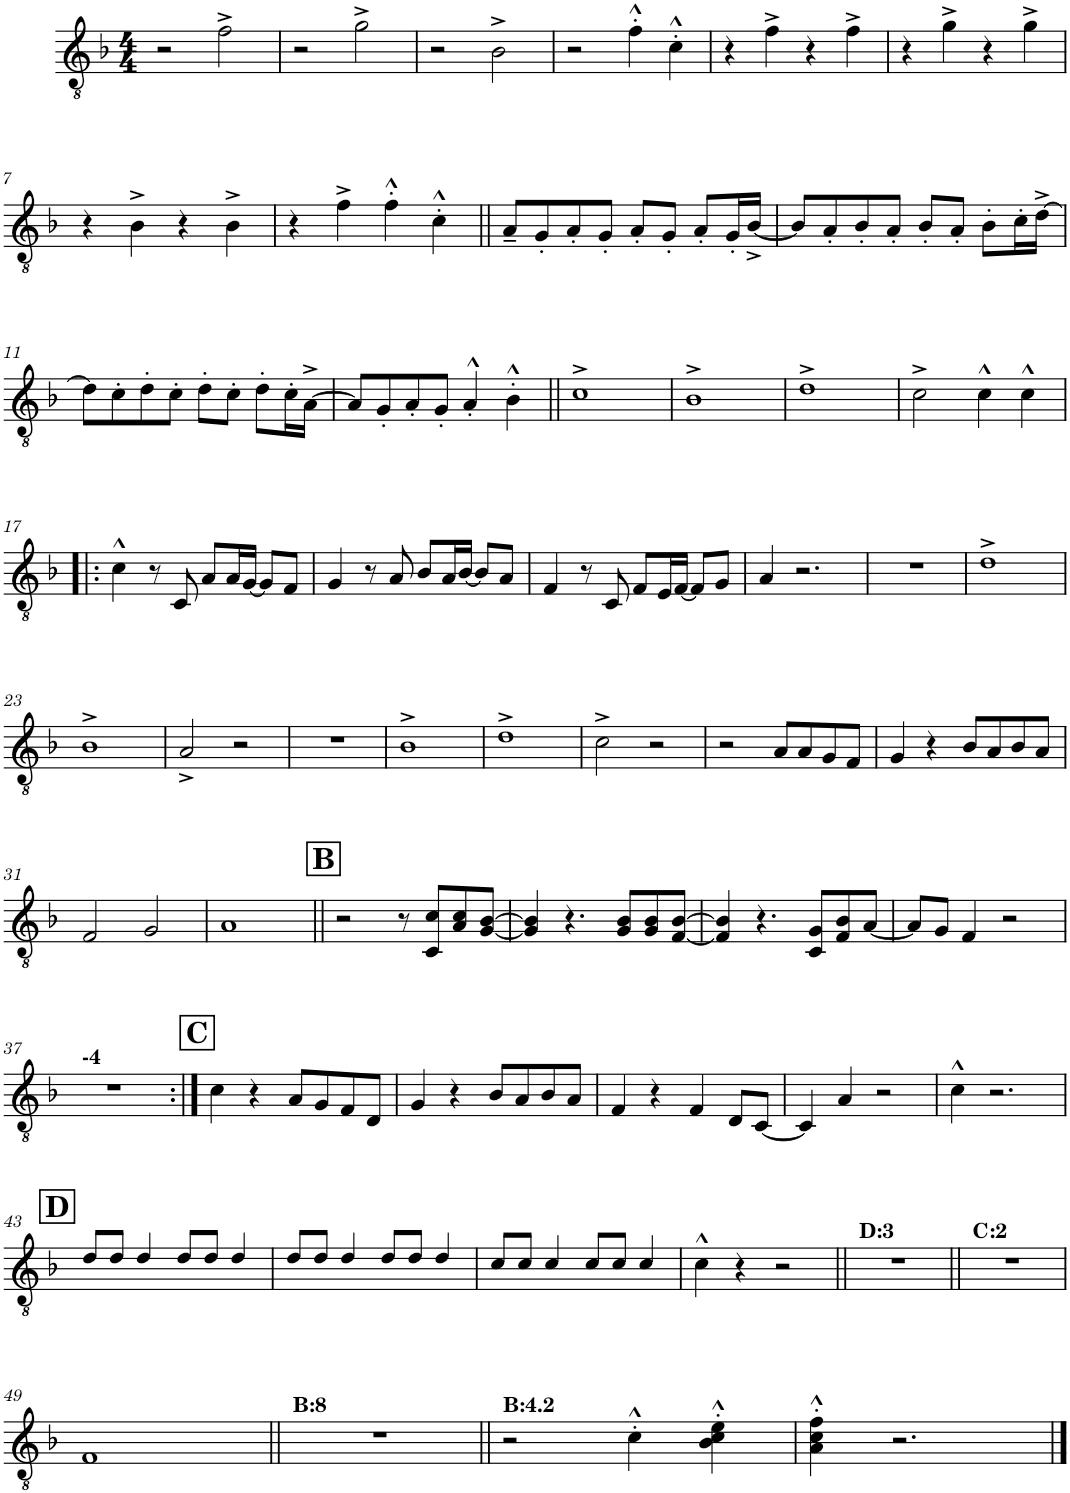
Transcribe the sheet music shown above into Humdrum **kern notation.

**kern
*part1
*staff1
*I"Trombone
*I'Tbn.
*clefGv2
*Trd1c2
*k[b-]
*M4/4
=1
2r
2f^\
=2
2r
2g^\
=3
2r
2B-^\
=4
2r
4f'^^\
4c'^^\
=5
4r
4f^\
4r
4f^\
=6
4r
4g^\
4r
4g^\
!!LO:LB:g=z
=7
4r
4B-^\
4r
4B-^\
=8
4r
4f^\
4f'^^\
4c'^^\
=9||
8A~/L
8G'/
8A'/
8G'/J
8A'/L
8G'/J
8A'/L
16G'/L
[<16B-^/JJ
=10
8B-/L]
8A'/
8B-'/
8A'/J
8B-'/L
8A'/J
8B-'\L
16c'\L
[>16d^\JJ
!!LO:LB:g=z
=11
8d\L]
8c'\
8d'\
8c'\J
8d'\L
8c'\J
8d'\L
16c'\L
[16A^\JJ
=12
8A/L]
8G'/
8A'/
8G'/J
4A'^^/
4B-'^^\
=13||
1c^
=14
1B-^
=15
1d^
=16
2c^\
4c^^\
4c^^\
!!LO:LB:g=z
=17!|:
4c^^\
8r
8C/
8A/L
16A/L
[<16G/JJ
8G/L]
8F/J
=18
4G/
8r
8A/
8B-/L
16A/L
[<16B-/JJ
8B-/L]
8A/J
=19
4F/
8r
8C/
8F/L
16E/L
[<16F/JJ
8F/L]
8G/J
=20
4A/
2.r
=21
1r
=22
1d^
!!LO:LB:g=z
=23
1B-^
=24
2A^/
2r
=25
1r
=26
1B-^
=27
1d^
=28
2c^\
2r
=29
2r
8A/L
8A/
8G/
8F/J
=30
4G/
4r
8B-/L
8A/
8B-/
8A/J
!!LO:LB:g=z
=31
2F/
2G/
=32
1A
!!LO:REH:place=s1:a:B:cj:fs=14:t=B
=33||
2r
8r
8C/ 8c/L
8A/ 8c/
[8G/ [8B-/J
=34
4G/] 4B-/]
4.r
8G/ 8B-/L
8G/ 8B-/
[8F/ [8B-/J
=35
4F/] 4B-/]
4.r
8C/ 8G/L
8F/ 8B-/
[8A/J
=36
8A/L]
8G/J
4F/
2r
!!LO:LB:g=z
=37
!LO:TX:a:B:t=-4
1r
!!LO:REH:place=s1:a:B:cj:fs=14:t=C
=38:|!
4c\
4r
8A/L
8G/
8F/
8D/J
=39
4G/
4r
8B-/L
8A/
8B-/
8A/J
=40
4F/
4r
4F/
8D/L
[8C/J
=41
4C/]
4A/
2r
=42
4c^^\
2.r
!!LO:LB:g=z
!!LO:REH:place=s1:a:B:cj:fs=14:t=D
=43
8d/L
8d/J
4d/
8d/L
8d/J
4d/
=44
8d/L
8d/J
4d/
8d/L
8d/J
4d/
=45
8c/L
8c/J
4c/
8c/L
8c/J
4c/
=46
4c^^\
4r
2r
=47||
!LO:TX:a:B:t=D&colon;3
1r
=48||
!LO:TX:a:B:t=C&colon;2
1r
!!LO:LB:g=z
=49
1F
=50||
!LO:TX:a:B:t=B&colon;8
1r
=51||
!LO:TX:a:B:t=B&colon;4.2
2r
4c'^^\
4B-\'^^ 4c\'^^ 4e\'^^
=52
4A\'^^ 4c\'^^ 4f\'^^
2.r
==
*-
